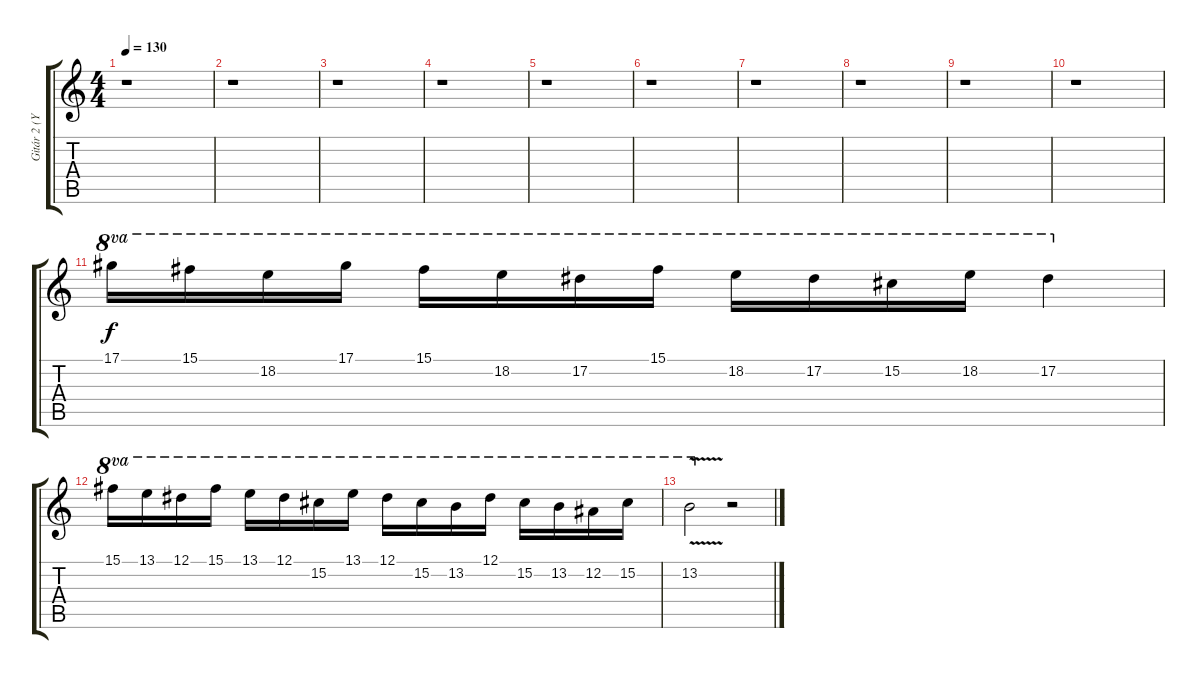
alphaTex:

\track ("Gitár 2 (Yngwie Malmsteen)" "Gitár 2 (Y") {instrument distortionguitar}
\staff {score tabs}
\tuning (Eb4 Bb3 Gb3 Db3 Ab2 Eb2) {hide}
\ts (4 4)
\tempo 130
\clef g2
\ks c
r.1{dy f} |
r.1 |
r.1 |
r.1 |
r.1 |
r.1 |
r.1 |
r.1 |
r.1 |
r.1 |
17.1.16{ot 8va} 15.1.16{ot 8va} 18.2.16{ot 8va} 17.1.16{ot 8va} 15.1.16{ot 8va} 18.2.16{ot 8va} 17.2.16{ot 8va} 15.1.16{ot 8va} 18.2.16{ot 8va} 17.2.16{ot 8va} 15.2.16{ot 8va} 18.2.16{ot 8va} 17.2.4{ot 8va} |
15.1.16{ot 8va} 13.1.16{ot 8va} 12.1.16{ot 8va} 15.1.16{ot 8va} 13.1.16{ot 8va} 12.1.16{ot 8va} 15.2.16{ot 8va} 13.1.16{ot 8va} 12.1.16{ot 8va} 15.2.16{ot 8va} 13.2.16{ot 8va} 12.1.16{ot 8va} 15.2.16{ot 8va} 13.2.16{ot 8va} 12.2.16{ot 8va} 15.2.16{ot 8va} |
13.2{v}.2{ot 8va} r.2
